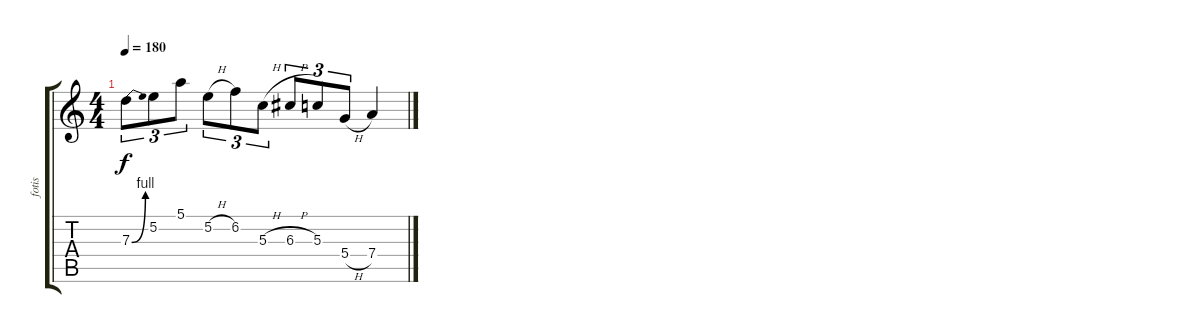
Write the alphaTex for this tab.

\track ("fotis" "fotis") {instrument overdrivenguitar}
\staff {score tabs}
\tuning (E4 B3 G3 D3 A2 E2) {hide}
\ts (4 4)
\tempo 180
\clef g2
\ks c
7.3{be (bend 0 0 60 4)}.8{tu (3 2) dy f} 5.2.8{tu (3 2)} 5.1.8{tu (3 2)} 5.2{h}.8{tu (3 2)} 6.2.8{tu (3 2)} 5.3{h}.8{tu (3 2)} 6.3{h}.8{tu (3 2)} 5.3.8{tu (3 2)} 5.4{h}.8{tu (3 2)} 7.4.4
